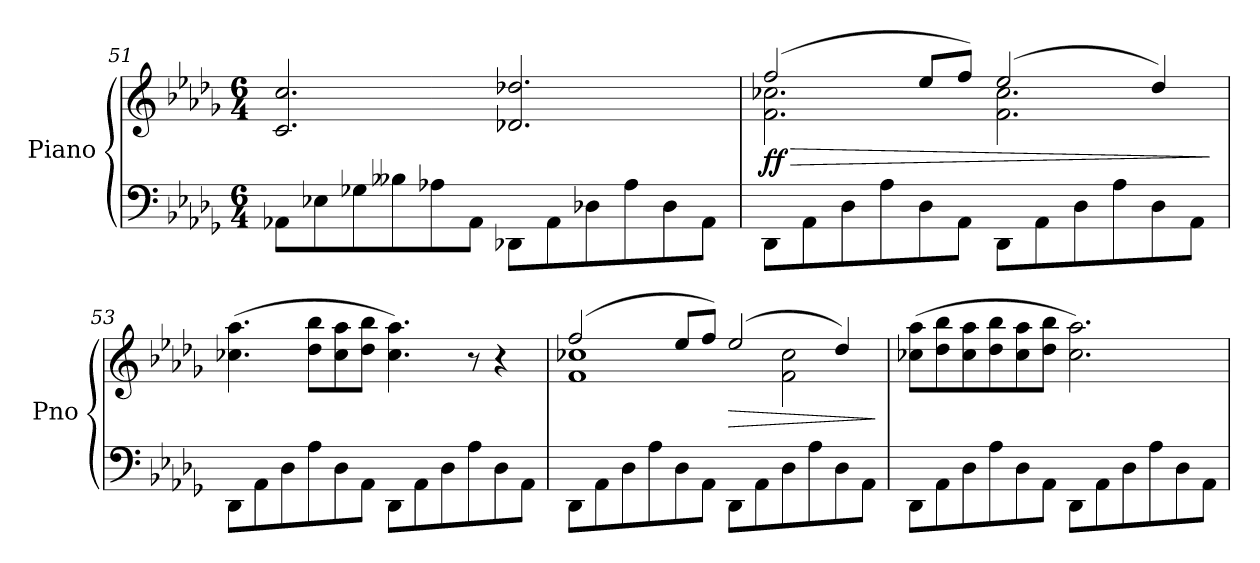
**kern	**kern	**dynam
*part1	*part1	*part1
*staff2	*staff1	*staff1/2
*I"Piano	*	*
*I'Pno	*	*
*clefF4	*clefG2	*
*k[b-e-a-d-g-]	*k[b-e-a-d-g-]	*
*M6/4	*M6/4	*
=51	=51	=51
8AA-X\L	2.c/ 2.cc/	.
8E-X\	.	.
8G-X\	.	.
8B--X\	.	.
8A-X\	.	.
8AA-\J	.	.
8DD-X\L	2.d-X/ 2.dd-X/	.
8AA-\	.	.
8D-X\	.	.
8A-\	.	.
8D-\	.	.
8AA-\J	.	.
=52	=52	=52
!	!	!LO:HP:b
*	*^	*
!	!	!	!LO:DY:n=1:b
8DD-\L	(2ff/	2.f\ 2.cc-X\	> ff
8AA-\	.	.	.
8D-\	.	.	.
8A-\	.	.	.
8D-\	8ee-/L	.	.
8AA-\J	8ff/J)	.	.
8DD-\L	(2ee-/	2.f\ 2.cc-\	.
8AA-\	.	.	.
8D-\	.	.	.
8A-\	.	.	.
8D-\	4dd-/)	.	.
8AA-\J	.	.	.
*	*v	*v	*
.	.	]
!!LO:LB:g=z
=53	=53	=53
8DD-\L	(4.cc-X\ 4.aa-\	.
8AA-\	.	.
8D-\	.	.
8A-\	8dd-\ 8bb-\L	.
8D-\	8cc-\ 8aa-\	.
8AA-\J	8dd-\ 8bb-\J	.
8DD-\L	4.cc-\ 4.aa-\)	.
8AA-\	.	.
8D-\	.	.
8A-\	8r	.
8D-\	4r	.
8AA-\J	.	.
=54	=54	=54
*	*^	*
8DD-\L	(2ff/	1f 1cc-X	.
8AA-\	.	.	.
8D-\	.	.	.
8A-\	.	.	.
8D-\	8ee-/L	.	.
8AA-\J	8ff/J)	.	.
!	!	!	!LO:HP:b
8DD-\L	(2ee-/	.	>
8AA-\	.	.	.
8D-\	.	2f\ 2cc-\	.
8A-\	.	.	.
8D-\	4dd-/)	.	.
8AA-\J	.	.	.
*	*v	*v	*
.	.	]
=55	=55	=55
8DD-\L	(8cc-X\ 8aa-\L	.
8AA-\	8dd-\ 8bb-\	.
8D-\	8cc-\ 8aa-\	.
8A-\	8dd-\ 8bb-\	.
8D-\	8cc-\ 8aa-\	.
8AA-\J	8dd-\ 8bb-\J	.
8DD-\L	2.cc-\ 2.aa-\)	.
8AA-\	.	.
8D-\	.	.
8A-\	.	.
8D-\	.	.
8AA-\J	.	.
=	=	=
*-	*-	*-
